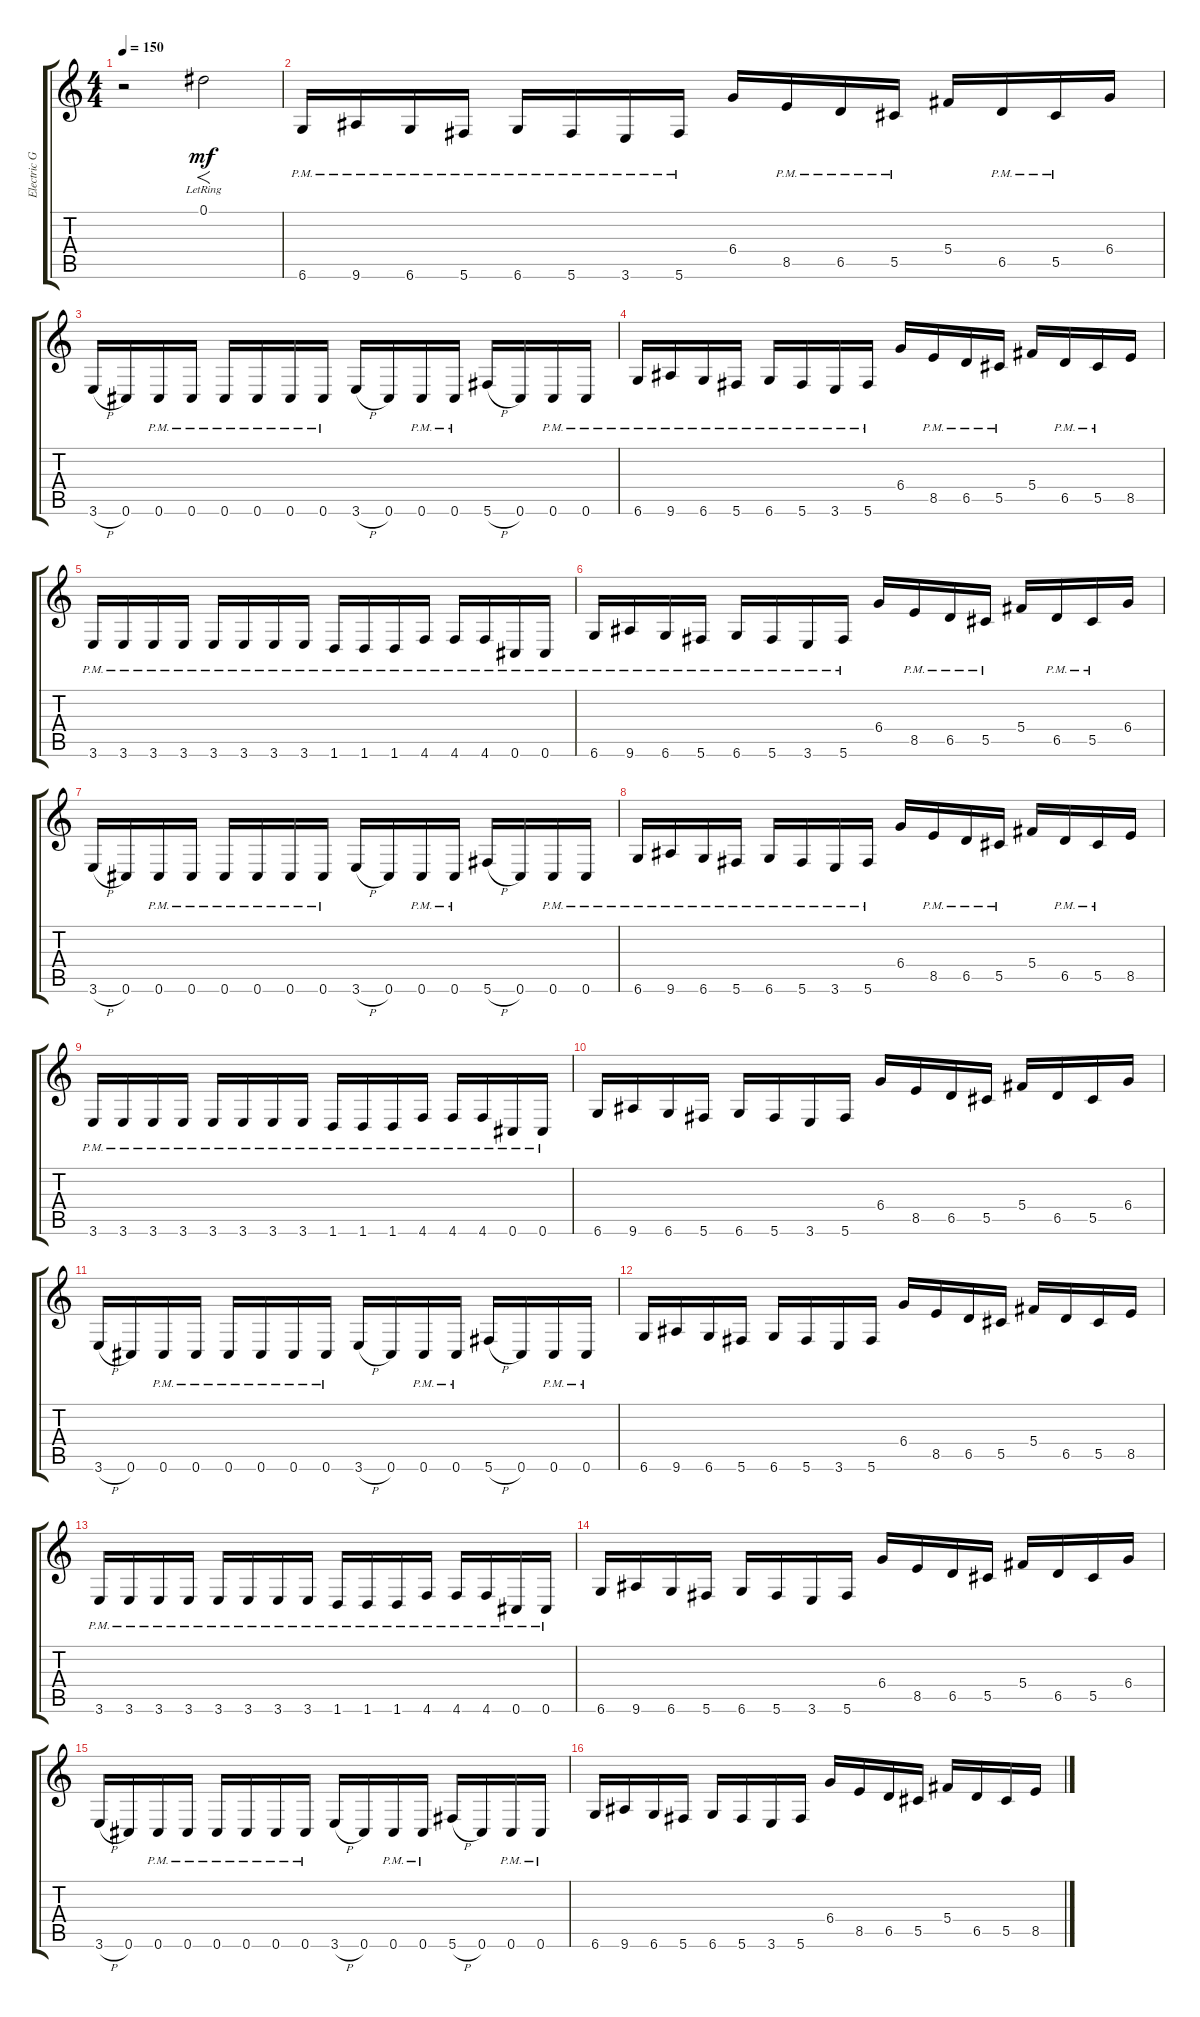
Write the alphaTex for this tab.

\track ("Electric Guitar 1" "Electric G") {instrument distortionguitar}
\staff {score tabs}
\tuning (Eb4 Bb3 Gb3 Db3 Ab2 Db2) {hide}
\ts (4 4)
\tempo 150
\clef g2
\ks c
r.2{dy mf instrument distortionguitar} 0.1{lr}.2{f} |
6.6{pm}.16 9.6{pm}.16 6.6{pm}.16 5.6{pm}.16 6.6{pm}.16 5.6{pm}.16 3.6{pm}.16 5.6{pm}.16 6.4.16 8.5{pm}.16 6.5{pm}.16 5.5{pm}.16 5.4.16 6.5{pm}.16 5.5{pm}.16 6.4.16 |
3.6{h}.16 0.6.16 0.6{pm}.16 0.6{pm}.16 0.6{pm}.16 0.6{pm}.16 0.6{pm}.16 0.6{pm}.16 3.6{h}.16 0.6.16 0.6{pm}.16 0.6{pm}.16 5.6{h}.16 0.6.16 0.6{pm}.16 0.6{pm}.16 |
6.6{pm}.16 9.6{pm}.16 6.6{pm}.16 5.6{pm}.16 6.6{pm}.16 5.6{pm}.16 3.6{pm}.16 5.6{pm}.16 6.4.16 8.5{pm}.16 6.5{pm}.16 5.5{pm}.16 5.4.16 6.5{pm}.16 5.5{pm}.16 8.5.16 |
3.6{pm}.16 3.6{pm}.16 3.6{pm}.16 3.6{pm}.16 3.6{pm}.16 3.6{pm}.16 3.6{pm}.16 3.6{pm}.16 1.6{pm}.16 1.6{pm}.16 1.6{pm}.16 4.6{pm}.16 4.6{pm}.16 4.6{pm}.16 0.6{pm}.16 0.6{pm}.16 |
6.6{pm}.16 9.6{pm}.16 6.6{pm}.16 5.6{pm}.16 6.6{pm}.16 5.6{pm}.16 3.6{pm}.16 5.6{pm}.16 6.4.16 8.5{pm}.16 6.5{pm}.16 5.5{pm}.16 5.4.16 6.5{pm}.16 5.5{pm}.16 6.4.16 |
3.6{h}.16 0.6.16 0.6{pm}.16 0.6{pm}.16 0.6{pm}.16 0.6{pm}.16 0.6{pm}.16 0.6{pm}.16 3.6{h}.16 0.6.16 0.6{pm}.16 0.6{pm}.16 5.6{h}.16 0.6.16 0.6{pm}.16 0.6{pm}.16 |
6.6{pm}.16 9.6{pm}.16 6.6{pm}.16 5.6{pm}.16 6.6{pm}.16 5.6{pm}.16 3.6{pm}.16 5.6{pm}.16 6.4.16 8.5{pm}.16 6.5{pm}.16 5.5{pm}.16 5.4.16 6.5{pm}.16 5.5{pm}.16 8.5.16 |
3.6{pm}.16 3.6{pm}.16 3.6{pm}.16 3.6{pm}.16 3.6{pm}.16 3.6{pm}.16 3.6{pm}.16 3.6{pm}.16 1.6{pm}.16 1.6{pm}.16 1.6{pm}.16 4.6{pm}.16 4.6{pm}.16 4.6{pm}.16 0.6{pm}.16 0.6{pm}.16 |
6.6.16 9.6.16 6.6.16 5.6.16 6.6.16 5.6.16 3.6.16 5.6.16 6.4.16 8.5.16 6.5.16 5.5.16 5.4.16 6.5.16 5.5.16 6.4.16 |
3.6{h}.16 0.6.16 0.6{pm}.16 0.6{pm}.16 0.6{pm}.16 0.6{pm}.16 0.6{pm}.16 0.6{pm}.16 3.6{h}.16 0.6.16 0.6{pm}.16 0.6{pm}.16 5.6{h}.16 0.6.16 0.6{pm}.16 0.6{pm}.16 |
6.6.16 9.6.16 6.6.16 5.6.16 6.6.16 5.6.16 3.6.16 5.6.16 6.4.16 8.5.16 6.5.16 5.5.16 5.4.16 6.5.16 5.5.16 8.5.16 |
3.6{pm}.16 3.6{pm}.16 3.6{pm}.16 3.6{pm}.16 3.6{pm}.16 3.6{pm}.16 3.6{pm}.16 3.6{pm}.16 1.6{pm}.16 1.6{pm}.16 1.6{pm}.16 4.6{pm}.16 4.6{pm}.16 4.6{pm}.16 0.6{pm}.16 0.6{pm}.16 |
6.6.16 9.6.16 6.6.16 5.6.16 6.6.16 5.6.16 3.6.16 5.6.16 6.4.16 8.5.16 6.5.16 5.5.16 5.4.16 6.5.16 5.5.16 6.4.16 |
3.6{h}.16 0.6.16 0.6{pm}.16 0.6{pm}.16 0.6{pm}.16 0.6{pm}.16 0.6{pm}.16 0.6{pm}.16 3.6{h}.16 0.6.16 0.6{pm}.16 0.6{pm}.16 5.6{h}.16 0.6.16 0.6{pm}.16 0.6{pm}.16 |
6.6.16 9.6.16 6.6.16 5.6.16 6.6.16 5.6.16 3.6.16 5.6.16 6.4.16 8.5.16 6.5.16 5.5.16 5.4.16 6.5.16 5.5.16 8.5.16
